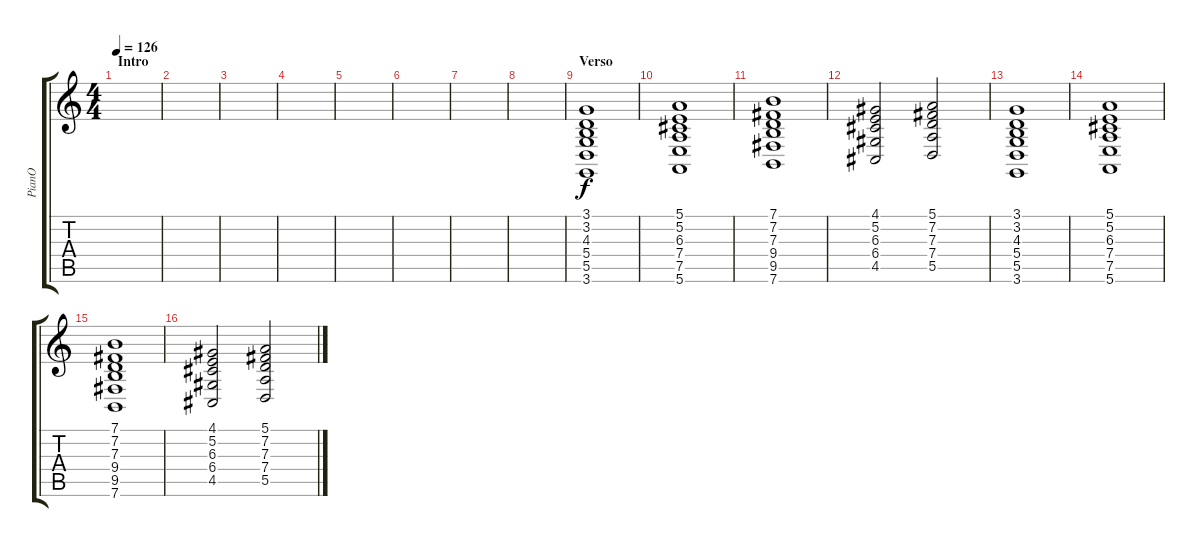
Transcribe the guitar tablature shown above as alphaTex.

\track ("PianO" "PianO") {instrument electricgrandpiano}
\staff {score tabs}
\tuning (E4 B3 G3 D3 A2 E2) {hide}
\ts (4 4)
\section ("" "Intro")
\tempo 126
\clef g2
\ks c
|
|
|
|
|
|
|
|
\section ("" "Verso")
(3.1 3.2 4.3 5.4 5.5 3.6).1 |
(5.1 5.2 6.3 7.4 7.5 5.6).1 |
(7.1 7.2 7.3 9.4 9.5 7.6).1 |
(4.1 5.2 6.3 6.4 4.5).2 (5.1 7.2 7.3 7.4 5.5).2 |
(3.1 3.2 4.3 5.4 5.5 3.6).1 |
(5.1 5.2 6.3 7.4 7.5 5.6).1 |
(7.1 7.2 7.3 9.4 9.5 7.6).1 |
(4.1 5.2 6.3 6.4 4.5).2 (5.1 7.2 7.3 7.4 5.5).2
